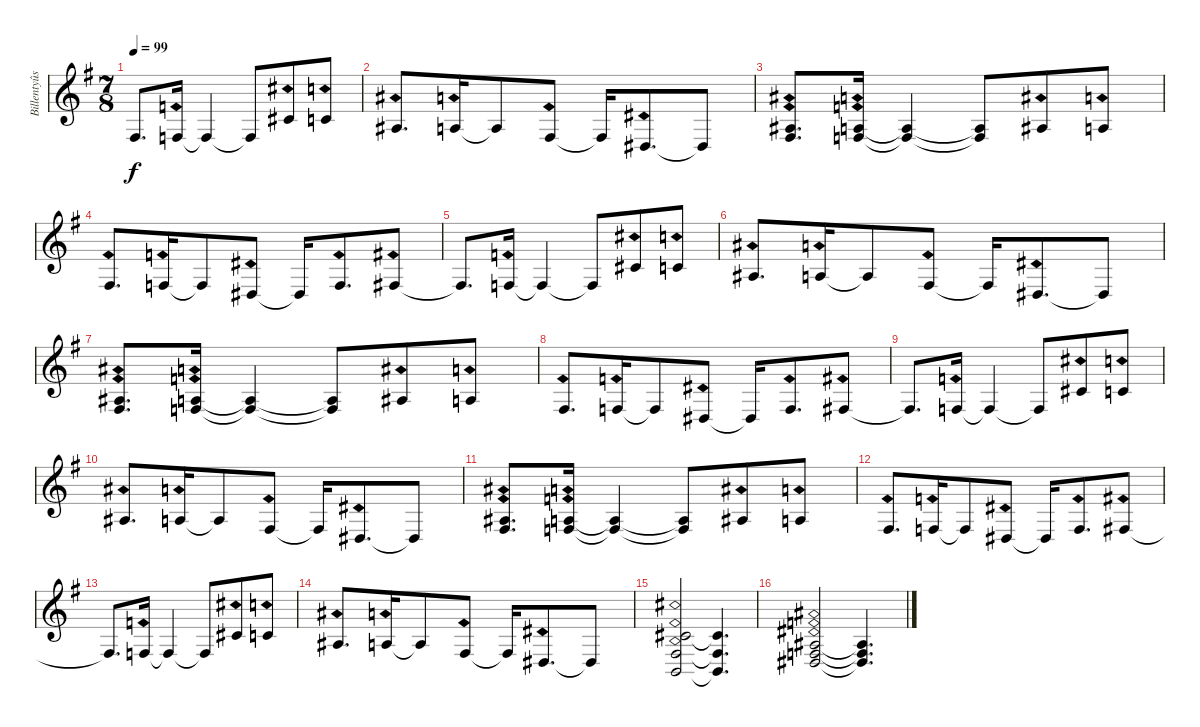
\track ("Billentyûs 1 (Mats Olausson)" "Billentyûs") {instrument honkytonkpiano}
\staff {score}
\tuning (E4 B3 G3 D3 A2 E2) {hide}
\ts (7 8)
\tempo 99
\clef g2
\ks g
4.4{t}.8{d dy f beam merge} 3.4{ph 12}.16 3.4{t}.4 3.4{t}.8{beam merge} 2.2{ph 12}.8 1.2{ph 12}.8 |
3.3{ph 12}.8{d beam merge} 2.3{ph 12}.16 2.3{t}.8{beam merge} 4.4{ph 12}.8 4.4{t}.16 1.4{ph 12}.8{d} 1.4{t}.8 |
(3.3{ph 12} 4.4{ph 12}).8{d beam merge} (2.3{ph 12} 3.4{ph 12}).16 (2.3{t} 3.4{t}).4 (2.3{t} 3.4{t}).8{beam merge} 3.3{ph 12}.8 2.3{ph 12}.8 |
4.4{ph 12}.8{d beam merge} 3.4{ph 12}.16 3.4{t}.8{beam merge} 1.4{ph 12}.8 1.4{t}.16 3.4{ph 12}.8{d} 4.4{ph 12}.8 |
4.4{t}.8{d beam merge} 3.4{ph 12}.16 3.4{t}.4 3.4{t}.8{beam merge} 2.2{ph 12}.8 1.2{ph 12}.8 |
3.3{ph 12}.8{d beam merge} 2.3{ph 12}.16 2.3{t}.8{beam merge} 4.4{ph 12}.8 4.4{t}.16 1.4{ph 12}.8{d} 1.4{t}.8 |
(3.3{ph 12} 4.4{ph 12}).8{d beam merge} (2.3{ph 12} 3.4{ph 12}).16 (2.3{t} 3.4{t}).4 (2.3{t} 3.4{t}).8{beam merge} 3.3{ph 12}.8 2.3{ph 12}.8 |
4.4{ph 12}.8{d beam merge} 3.4{ph 12}.16 3.4{t}.8{beam merge} 1.4{ph 12}.8 1.4{t}.16 3.4{ph 12}.8{d} 4.4{ph 12}.8 |
4.4{t}.8{d beam merge} 3.4{ph 12}.16 3.4{t}.4 3.4{t}.8{beam merge} 2.2{ph 12}.8 1.2{ph 12}.8 |
3.3{ph 12}.8{d beam merge} 2.3{ph 12}.16 2.3{t}.8{beam merge} 4.4{ph 12}.8 4.4{t}.16 1.4{ph 12}.8{d} 1.4{t}.8 |
(3.3{ph 12} 4.4{ph 12}).8{d beam merge} (2.3{ph 12} 3.4{ph 12}).16 (2.3{t} 3.4{t}).4 (2.3{t} 3.4{t}).8{beam merge} 3.3{ph 12}.8 2.3{ph 12}.8 |
4.4{ph 12}.8{d beam merge} 3.4{ph 12}.16 3.4{t}.8{beam merge} 1.4{ph 12}.8 1.4{t}.16 3.4{ph 12}.8{d} 4.4{ph 12}.8 |
4.4{t}.8{d beam merge} 3.4{ph 12}.16 3.4{t}.4 3.4{t}.8{beam merge} 2.2{ph 12}.8 1.2{ph 12}.8 |
3.3{ph 12}.8{d beam merge} 2.3{ph 12}.16 2.3{t}.8{beam merge} 4.4{ph 12}.8 4.4{t}.16 1.4{ph 12}.8{d} 1.4{t}.8 |
(2.2{ph 12} 4.4{ph 12} 2.5{ph 12}).2{instrument stringensemble1} (2.2{t} 4.4{t} 2.5{t}).4{d} |
(3.3{ph 12} 3.4{ph 12} 6.5{ph 12}).2 (3.3{t} 3.4{t} 6.5{t}).4{d}
